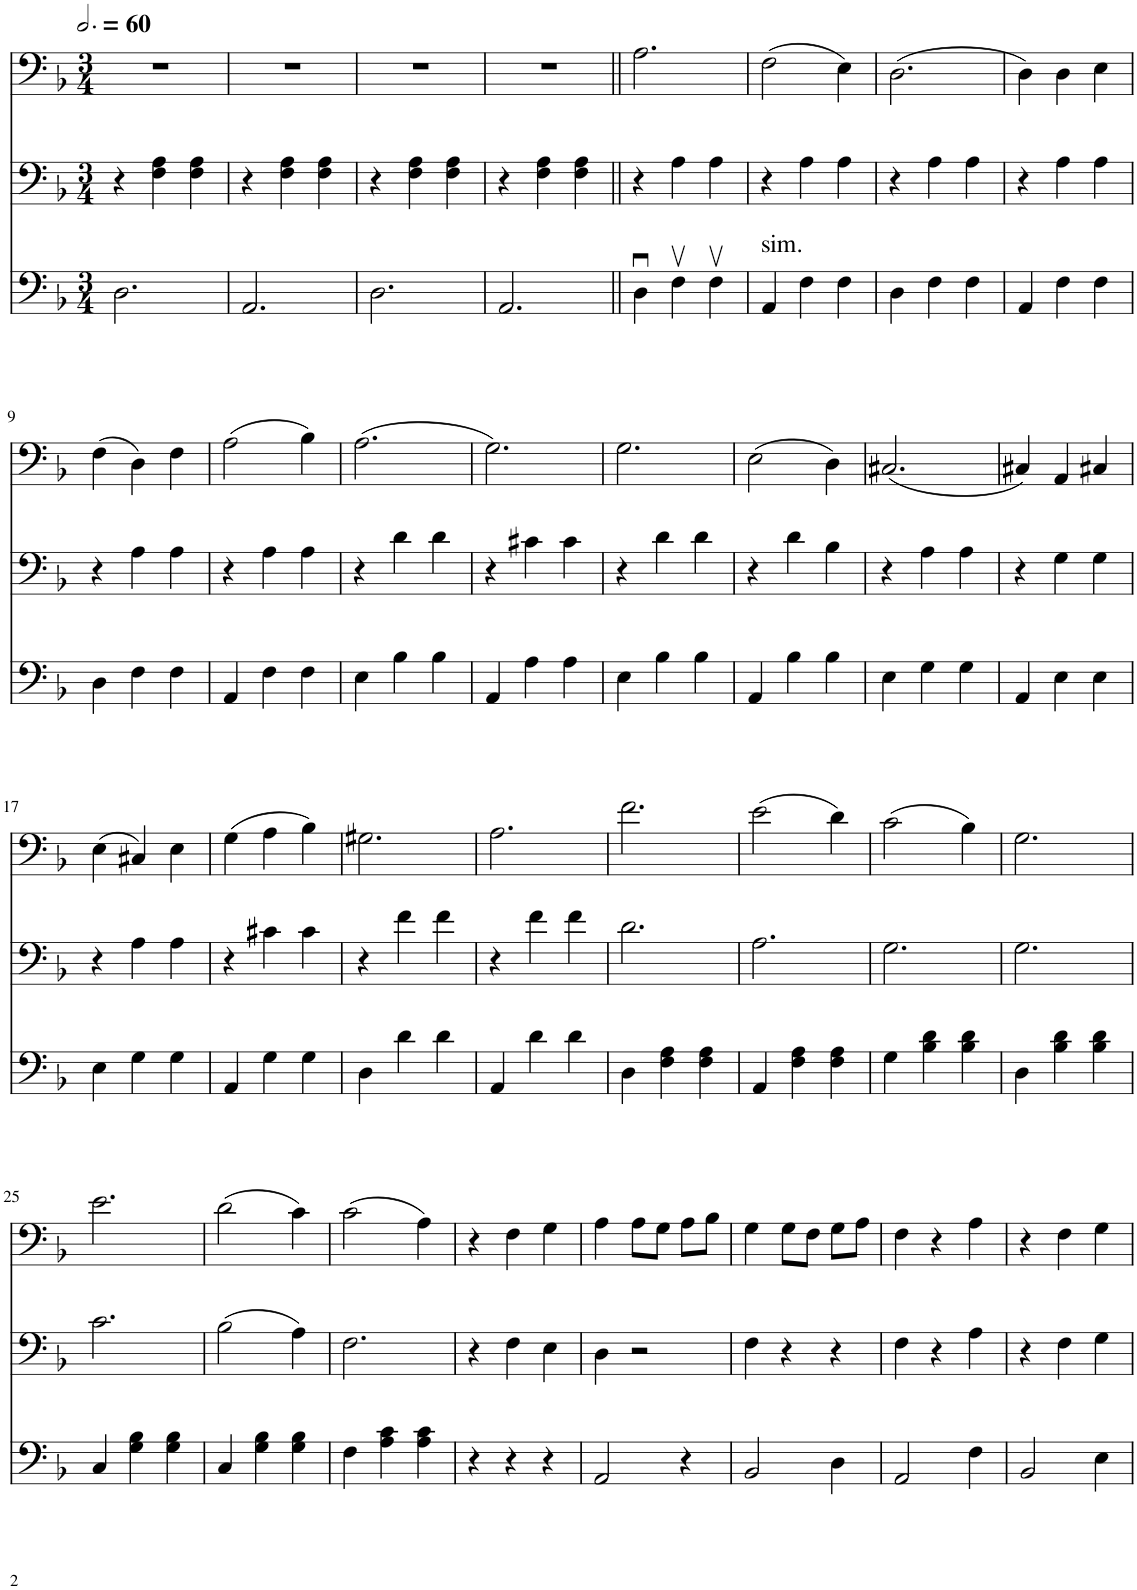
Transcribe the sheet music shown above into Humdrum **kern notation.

**kern	**kern	**kern
*part3	*part2	*part1
*staff3	*staff2	*staff1
*I"Cello	*I"Cello	*I"Cello
*clefF4	*clefF4	*clefF4
*k[b-]	*k[b-]	*k[b-]
*M3/4	*M3/4	*M3/4
*MM180	*MM180	*MM180
=1	=1	=1
2.D\	4r	2.r
.	4F\ 4A\	.
.	4F\ 4A\	.
=2	=2	=2
2.AA/	4r	2.r
.	4F\ 4A\	.
.	4F\ 4A\	.
=3	=3	=3
2.D\	4r	2.r
.	4F\ 4A\	.
.	4F\ 4A\	.
=4	=4	=4
2.AA/	4r	2.r
.	4F\ 4A\	.
.	4F\ 4A\	.
=5||	=5||	=5||
4Du\	4r	2.A\
4Fv\	4A\	.
4Fv\	4A\	.
=6	=6	=6
4AA/	4r	(2F\
4F\	4A\	.
4F\	4A\	4E\)
=7	=7	=7
4D\	4r	(2.D\
4F\	4A\	.
4F\	4A\	.
=8	=8	=8
4AA/	4r	4D\)
4F\	4A\	4D\
4F\	4A\	4E\
!!LO:LB:g=z
=9	=9	=9
4D\	4r	(4F\
4F\	4A\	4D\)
4F\	4A\	4F\
=10	=10	=10
4AA/	4r	(2A\
4F\	4A\	.
4F\	4A\	4B-\)
=11	=11	=11
4E\	4r	(2.A\
4B-\	4d\	.
4B-\	4d\	.
=12	=12	=12
4AA/	4r	2.G\)
4A\	4c#X\	.
4A\	4c#\	.
=13	=13	=13
4E\	4r	2.G\
4B-\	4d\	.
4B-\	4d\	.
=14	=14	=14
4AA/	4r	(2E\
4B-\	4d\	.
4B-\	4B-\	4D\)
=15	=15	=15
4E\	4r	(2.C#X/
4G\	4A\	.
4G\	4A\	.
=16	=16	=16
4AA/	4r	4C#X/)
4E\	4G\	4AA/
4E\	4G\	4C#X/
!!LO:LB:g=z
=17	=17	=17
4E\	4r	(4E\
4G\	4A\	4C#X/)
4G\	4A\	4E\
=18	=18	=18
4AA/	4r	(4G\
4G\	4c#X\	4A\
4G\	4c#\	4B-\)
=19	=19	=19
4D\	4r	2.G#X\
4d\	4f\	.
4d\	4f\	.
=20	=20	=20
4AA/	4r	2.A\
4d\	4f\	.
4d\	4f\	.
=21	=21	=21
4D\	2.d\	2.f\
4F\ 4A\	.	.
4F\ 4A\	.	.
=22	=22	=22
4AA/	2.A\	(2e\
4F\ 4A\	.	.
4F\ 4A\	.	4d\)
=23	=23	=23
4G\	2.G\	(2c\
4B-\ 4d\	.	.
4B-\ 4d\	.	4B-\)
=24	=24	=24
4D\	2.G\	2.G\
4B-\ 4d\	.	.
4B-\ 4d\	.	.
!!LO:LB:g=z
=25	=25	=25
4C/	2.c\	2.e\
4G\ 4B-\	.	.
4G\ 4B-\	.	.
=26	=26	=26
4C/	(2B-\	(2d\
4G\ 4B-\	.	.
4G\ 4B-\	4A\)	4c\)
=27	=27	=27
4F\	2.F\	(2c\
4A\ 4c\	.	.
4A\ 4c\	.	4A\)
=28	=28	=28
4r	4r	4r
4r	4F\	4F\
4r	4E\	4G\
=29	=29	=29
2AA/	4D\	4A\
.	2r	8A\L
.	.	8G\J
4r	.	8A\L
.	.	8B-\J
=30	=30	=30
2BB-/	4F\	4G\
.	4r	8G\L
.	.	8F\J
4D\	4r	8G\L
.	.	8A\J
=31	=31	=31
2AA/	4F\	4F\
.	4r	4r
4F\	4A\	4A\
=32	=32	=32
2BB-/	4r	4r
.	4F\	4F\
4E\	4G\	4G\
=	=	=
*-	*-	*-
